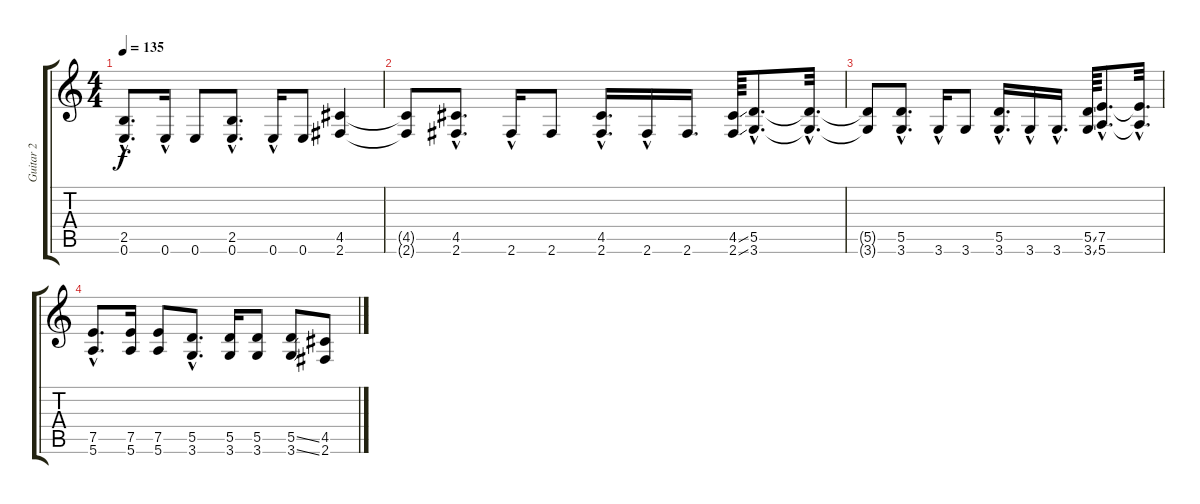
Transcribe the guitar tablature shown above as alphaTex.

\track ("Guitar 2" "Guitar 2") {instrument overdrivenguitar}
\staff {score tabs}
\tuning (E4 B3 G3 D3 A2 E2) {hide}
\ts (4 4)
\tempo 135
\clef g2
\ks c
(2.5{hac} 0.6{hac}).8{d dy f} 0.6{hac}.16 0.6.8 (2.5{hac} 0.6{hac}).8{d} 0.6{hac}.16 0.6.8 (4.5 2.6).4 |
(4.5{t} 2.6{t}).8{volume 0} (4.5{hac} 2.6{hac}).8{d} 2.6{hac}.16 2.6.8 (4.5{hac} 2.6{hac}).16{d} 2.6{hac}.16 2.6.16{d} (4.5{ss} 2.6{ss}).64 (5.5{hac} 3.6{hac}).8{d} (5.5{hac t} 3.6{hac t}).32{d} |
(5.5{t} 3.6{t}).8 (5.5{hac} 3.6{hac}).8{d} 3.6{hac}.16 3.6.8 (5.5{hac} 3.6{hac}).16{d} 3.6{hac}.16 3.6{hac}.16{d} (5.5{ss} 3.6{ss}).64 (7.5{hac} 5.6{hac}).8{d} (7.5{hac t} 5.6{hac t}).32{d} |
(7.5{hac} 5.6{hac}).8{d} (7.5 5.6).16 (7.5 5.6).8 (5.5{hac} 3.6{hac}).8{d} (5.5 3.6).16 (5.5 3.6).8 (5.5{ss} 3.6{ss}).8 (4.5 2.6).8
